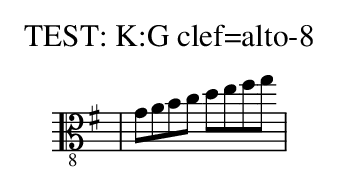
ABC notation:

X:1
T:TEST: K:G clef=alto-8
K:G clef=alto-8
| GABc defg |
